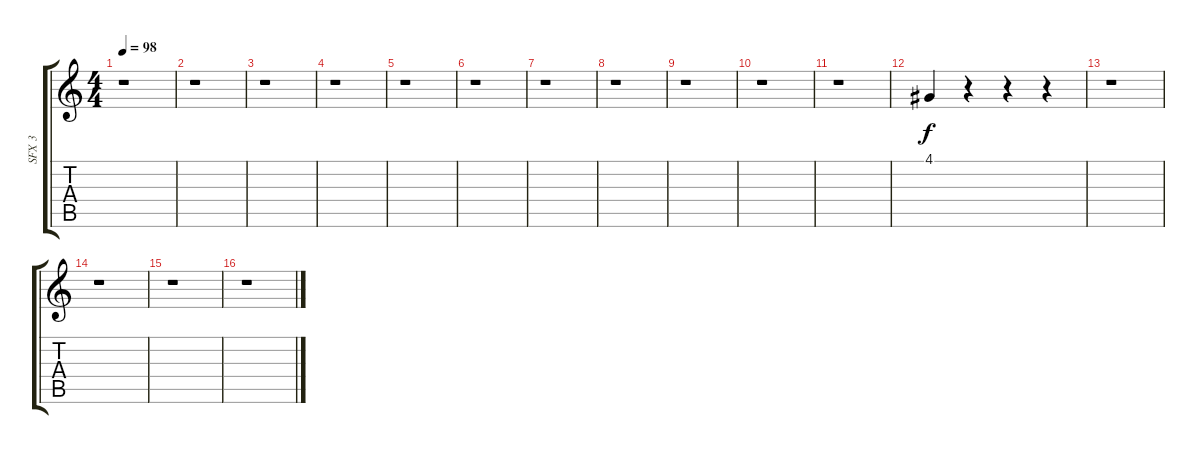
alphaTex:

\track ("SFX 3" "SFX 3") {instrument reversecymbal}
\staff {score tabs}
\tuning (E4 B3 G3 D3 A2 E2) {hide}
\ts (4 4)
\tempo 98
\clef g2
\ks c
r.1{dy f} |
r.1 |
r.1 |
r.1 |
r.1 |
r.1 |
r.1 |
r.1 |
r.1 |
r.1 |
r.1 |
4.1.4 r.4 r.4 r.4 |
r.1 |
r.1 |
r.1 |
r.1
